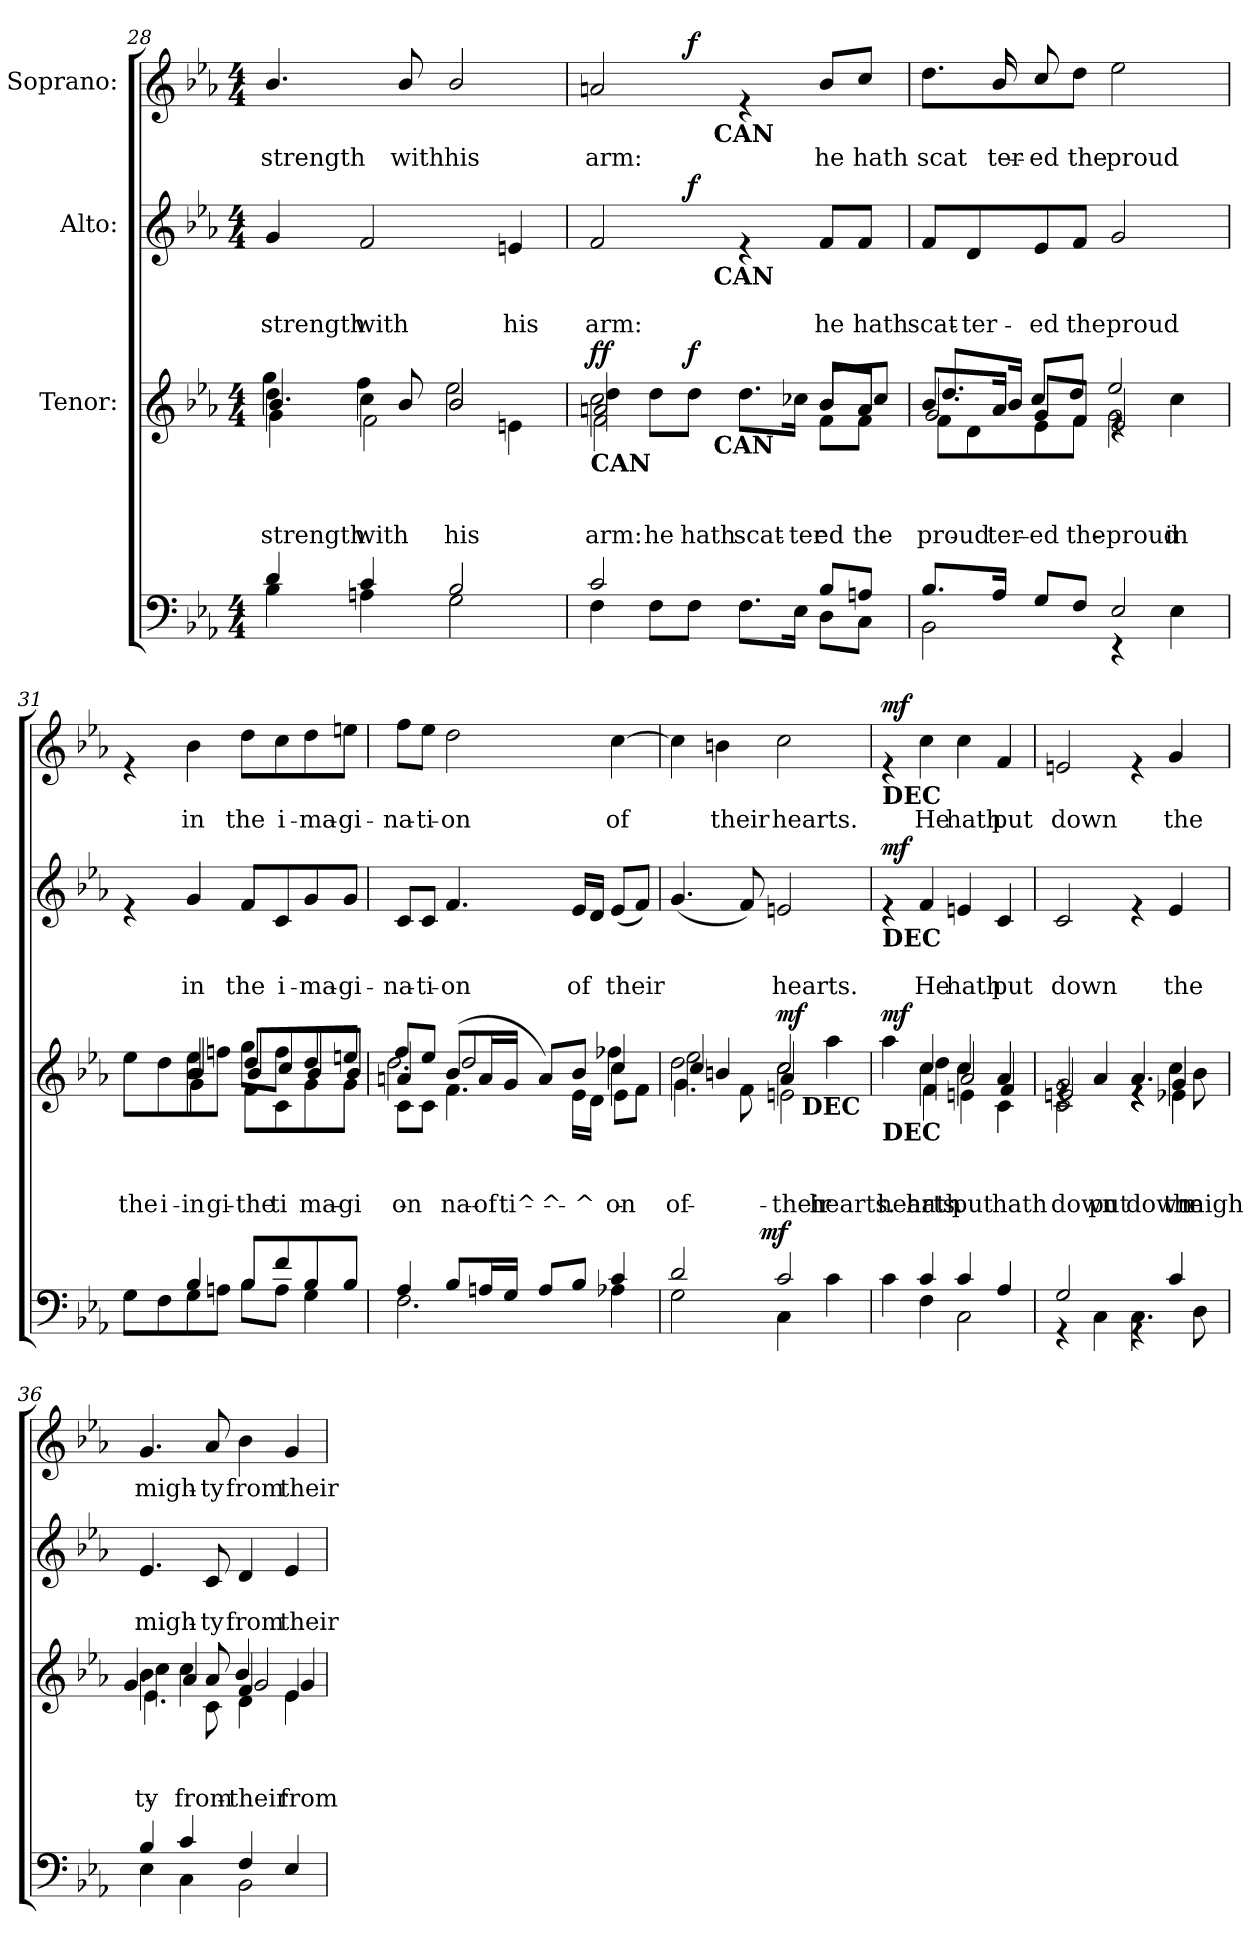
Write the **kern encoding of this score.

**kern	**dynam	**kern	**text	**text	**text	**dynam	**kern	**text	**text	**dynam	**kern	**text	**dynam
*part4	*part4	*part3	*part3	*part3	*part3	*part3	*part2	*part2	*part2	*part2	*part1	*part1	*part1
*staff4	*staff4	*staff3	*staff3	*staff3	*staff3	*staff3	*staff2	*staff2	*staff2	*staff2	*staff1	*staff1	*staff1
*	*	*I"Tenor:	*	*	*	*	*I"Alto:	*	*	*	*I"Soprano:	*	*
*clefF4	*	*clefG2	*	*	*	*	*clefG2	*	*	*	*clefG2	*	*
*k[b-e-a-]	*	*k[b-e-a-]	*	*	*	*	*k[b-e-a-]	*	*	*	*k[b-e-a-]	*	*
*E-:	*	*E-:	*	*	*	*	*E-:	*	*	*	*E-:	*	*
*M4/4	*	*M4/4	*	*	*	*	*M4/4	*	*	*	*M4/4	*	*
=28	=28	=28	=28	=28	=28	=28	=28	=28	=28	=28	=28	=28	=28
*^	*	*	*	*	*	*	*	*	*	*	*	*	*
!	!	!	!	!	!	!LO:LY:b	!	!	!	!	!	!	!	!
*	*	*	*^	*	*	*	*	*	*	*	*	*	*	*
!	!	!	!	!	!	!	!LO:LY:b	!	!	!	!LO:LY:b	!	!	!LO:LY:b	!
*	*	*	*^	*^	*	*	*	*	*	*	*	*	*	*	*
4d/	4B-\	.	4dd\	4gg\	4.b-/	4g\	.	.	strength	.	4g/	.	strength	.	4.b-/	strength	.
!	!	!	!	!	!	!	!	!	!LO:LY:b	!	!	!	!	!	!	!	!
!	!	!	!	!	!	!	!	!	!LO:LY:b	!	!	!	!LO:LY:b	!	!	!	!
4c/	4An\	.	4cc\	4ff\	.	2f\	.	.	with	.	2f/	.	with	.	.	.	.
!	!	!	!	!	!	!	!	!	!	!	!	!	!	!	!	!LO:LY:b	!
.	.	.	.	.	8b-/	.	.	.	.	.	.	.	.	.	8b-/	with	.
!	!	!	!	!	!	!	!	!	!LO:LY:b	!	!	!	!	!	!	!	!
!	!	!	!	!	!	!	!	!	!LO:LY:b	!	!	!	!	!	!	!LO:LY:b	!
2B-/	2G\	.	2b-/	2ee-\	2b-/	.	.	.	his	.	.	.	.	.	2b-/	his	.
!	!	!	!	!	!	!	!	!	!	!	!	!	!LO:LY:b	!	!	!	!
.	.	.	.	.	.	4en\	.	.	.	.	4en/	.	his	.	.	.	.
=29	=29	=29	=29	=29	=29	=29	=29	=29	=29	=29	=29	=29	=29	=29	=29	=29	=29
!	!	!	!LO:TX:b:B:t=CAN	!	!	!	!	!	!	!	!	!	!	!	!	!	!
!	!	!	!	!	!	!	!	!	!LO:LY:b	!	!	!	!	!	!	!	!
!	!	!	!	!	!	!	!	!	!LO:LY:b	!LO:DY:a	!	!	!LO:LY:b	!	!	!LO:LY:b	!
!	!	!	!	!	!	!	!	!	!	!LO:DY:n=1:b	!	!	!	!	!	!	!
*	*	*	*	*	*	*^	*	*	*	*	*^	*	*	*	*^	*	*
*	*	*	*	*	*	*	*	*	*	*	*	*	*^	*	*	*	*	*^	*	*
2c/	4F\	.	2cc\	4dd\	2an/	2f\	4..ryy	.	.	arm:	f f	2f/	4.ryy	4..ryy	.	arm:	.	2an/	4.ryy	4..ryy	arm:	.
!	!	!	!	!	!	!	!	!	!	!LO:LY:b	!	!	!	!	!	!	!	!	!	!	!	!
.	8F\L	.	.	8dd\L	.	.	.	.	.	he	.	.	.	.	.	.	.	.	.	.	.	.
!	!	!	!	!	!	!	!	!	!	!LO:LY:b	!LO:DY:n=2:a	!	!	!	!	!	!LO:DY:a	!	!	!	!	!LO:DY:a
.	8F\J	.	.	8dd\J	.	.	.	.	.	hath	f	.	2ryy	.	.	.	f	.	2ryy	.	.	f
!	!	!	!	!	!	!	!	!	!	!	!	!	!	!	!	!	!	!	!	!LO:TX:b:B:t=CAN	!	!
!	!	!	!	!	!	!	!	!	!	!	!	!	!	!LO:TX:b:B:t=CAN	!	!	!	!	!	!	!	!
!	!	!	!	!	!	!	!LO:TX:b:B:t=CAN	!	!	!	!	!	!	!	!	!	!	!	!	!	!	!
.	.	.	.	.	.	.	2ryy	.	.	.	.	.	.	2ryy	.	.	.	.	.	2ryy	.	.
!	!	!	!	!	!	!	!	!	!	!LO:LY:b	!	!	!	!	!	!	!	!	!	!	!	!
4ryy	8.F\L	.	4ryy	8.dd\L	4ryy	4ryy	.	.	.	scat-	.	4re	.	.	.	.	.	4re	.	.	.	.
!	!	!	!	!	!	!	!	!	!	!LO:LY:b	!	!	!	!	!	!	!	!	!	!	!	!
.	16E-\Jk	.	.	16cc-X\Jk	.	.	.	.	.	-ter-	.	.	.	.	.	.	.	.	.	.	.	.
!	!	!	!	!	!	!	!	!	!	!LO:LY:b	!	!	!	!	!	!	!	!	!	!	!	!
!	!	!	!	!	!	!	!	!	!	!LO:LY:b	!	!	!	!	!	!LO:LY:b	!	!	!	!	!LO:LY:b	!
8B-/L	8D\L	.	8b-/L	8b-/L	8b-/L	8f\L	.	.	.	-ed	.	8f/L	.	.	.	he	.	8b-/L	.	.	he	.
!	!	!	!	!	!	!	!	!	!	!LO:LY:b	!	!	!	!	!	!	!	!	!	!	!	!
!	!	!	!	!	!	!	!	!	!	!LO:LY:b	!	!	!	!	!	!LO:LY:b	!	!	!	!	!LO:LY:b	!
8An/J	8C\J	.	8a/J	8a/J	8cc-/J	8f\J	.	.	.	the	.	8f/J	8ryy	.	.	hath	.	8cc/J	8ryy	.	hath	.
.	.	.	.	.	.	.	16ryy	.	.	.	.	.	.	16ryy	.	.	.	.	.	16ryy	.	.
!!LO:LB:g=z
=30	=30	=30	=30	=30	=30	=30	=30	=30	=30	=30	=30	=30	=30	=30	=30	=30	=30	=30	=30	=30	=30	=30
!	!	!	!	!	!	!	!	!	!	!LO:LY:b	!	!	!	!	!	!	!	!	!	!	!	!
!	!	!	!	!	!	!	!	!	!	!LO:LY:b	!	!	!	!	!	!LO:LY:b	!	!	!	!	!LO:LY:b	!
*	*	*	*	*	*	*v	*v	*	*	*	*	*	*	*	*	*	*	*	*v	*v	*	*
*	*	*	*	*	*	*	*	*	*	*	*v	*v	*v	*	*	*	*	*	*	*
8.B-/L	2BB-\	.	8.b-/L	2g/	8.dd/L	8f\L	.	.	proud	.	8f/L	.	scat-	.	8.dd\L	8.ryy	scat-	.
!	!	!	!	!	!	!	!	!	!	!	!	!	!LO:LY:b	!	!	!	!	!
.	.	.	.	.	.	8d\	.	.	.	.	8d/	.	-ter-	.	.	.	.	.
!	!	!	!	!	!	!	!	!	!LO:LY:b	!	!	!	!	!	!	!	!LO:LY:b	!
16A-/Jk	.	.	16a-/Jk	.	16b-/Jk	.	.	.	-ter-	.	.	.	.	.	8.ryy	16b-/	ter-	.
!	!	!	!	!	!	!	!	!	!LO:LY:b	!	!	!	!LO:LY:b	!	!	!	!LO:LY:b	!
8G/L	.	.	8g/L	.	8cc/L	8e-\	.	.	-ed	.	8e-/	.	-ed	.	.	8cc/	-ed	.
!	!	!	!	!	!	!	!	!	!LO:LY:b	!	!	!	!LO:LY:b	!	!	!	!LO:LY:b	!
8F/J	.	.	8f/J	.	8dd/J	8f\J	.	.	the	.	8f/J	.	the	.	8dd\J	8ryy	-the	.
!	!	!	!	!	!	!	!	!	!LO:LY:b	!	!	!	!LO:LY:b	!	!	!	!LO:LY:b	!
2E-/	4rDD	.	2e-/	4re	2ee-/	2g\	.	.	proud	.	2g/	.	proud	.	2ryy	2ee-\	proud	.
!	!	!	!	!	!	!	!	!	!LO:LY:b	!	!	!	!	!	!	!	!	!
.	4E-\	.	.	4cc\	.	.	.	.	in	.	.	.	.	.	.	.	.	.
*	*	*	*	*	*	*	*	*	*	*	*	*	*	*	*v	*v	*	*
=31	=31	=31	=31	=31	=31	=31	=31	=31	=31	=31	=31	=31	=31	=31	=31	=31	=31
!	!	!	!	!	!	!	!	!	!LO:LY:b	!	!	!	!	!	!	!	!
4ryy	8G\L	.	8ee-\L	4ryy	4ryy	4ryy	.	.	the	.	4re	.	.	.	4re	.	.
!	!	!	!	!	!	!	!	!	!LO:LY:b	!	!	!	!	!	!	!	!
.	8F\	.	8dd\	.	.	.	.	.	i-	.	.	.	.	.	.	.	.
!	!	!	!	!	!	!	!	!	!LO:LY:b	!	!	!	!	!	!	!	!
!	!	!	!	!	!	!	!	!	!LO:LY:b	!	!	!	!LO:LY:b	!	!	!LO:LY:b	!
4B-/	8G\	.	8ee-\	4b-/	4b-/	4g\	.	.	-in	.	4g/	.	in	.	4b-\	in	.
!	!	!	!	!	!	!	!	!	!LO:LY:b	!	!	!	!	!	!	!	!
.	8Ani\J	.	8ffni\J	.	.	.	.	.	-gi-	.	.	.	.	.	.	.	.
!	!	!	!	!	!	!	!	!	!LO:LY:b	!	!	!	!	!	!	!	!
!	!	!	!	!	!	!	!	!	!LO:LY:b	!	!	!	!LO:LY:b	!	!	!LO:LY:b	!
8B-/L	8B-\L	.	8gg\L	8dd/L	8f\L	8b-/L	.	.	the	.	8f/L	.	the	.	8dd\L	the	.
!	!	!	!	!	!	!	!	!	!LO:LY:b	!	!	!	!LO:LY:b	!	!	!LO:LY:b	!
8f/	8A\J	.	8ff\J	8cc/	8c\	8ryy	.	.	-ti-	.	8c/	.	i-	.	8cc\	i-	.
!	!	!	!	!	!	!	!	!	!LO:LY:b	!	!	!	!LO:LY:b	!	!	!LO:LY:b	!
8B-/	4G\	.	4ryy	8dd/	8g\	8b-/	.	.	ma-	.	8g/	.	-ma-	.	8dd\	-ma-	.
!	!	!	!	!	!	!	!	!	!LO:LY:b	!	!	!	!LO:LY:b	!	!	!LO:LY:b	!
8B-/J	.	.	.	8een/J	8g\J	8b-/J	.	.	-gi-	.	8g/J	.	-gi-	.	8een\J	-gi-	.
=32	=32	=32	=32	=32	=32	=32	=32	=32	=32	=32	=32	=32	=32	=32	=32	=32	=32
!	!	!	!	!	!	!	!	!	!LO:LY:b	!	!	!	!	!	!	!	!
!	!	!	!	!	!	!	!	!	!LO:LY:b	!	!	!	!LO:LY:b	!	!	!LO:LY:b	!
4A-/	2.F\	.	4an/	2.dd\	8ff/L	8c\L	.	.	on	.	8c/L	.	-na-	.	8ff\L	-na-	.
!	!	!	!	!	!	!	!	!	!	!	!	!	!LO:LY:b	!	!	!LO:LY:b	!
.	.	.	.	.	8ee-/J	8c\J	.	.	.	.	8c/J	.	-ti-	.	8ee-\J	-ti-	.
!	!	!	!	!	!	!	!	!	!LO:LY:b	!	!	!	!LO:LY:b	!	!	!LO:LY:b	!
8B-/L	.	.	(<8b-/L	.	2dd/	4.f\	.	.	-na-	.	4.f/	.	-on	.	2dd\	-on	.
!	!	!	!	!	!	!	!	!	!LO:LY:b	!	!	!	!	!	!	!	!
16An/L	.	.	16a/L	.	.	.	.	.	-of	.	.	.	.	.	.	.	.
!	!	!	!	!	!	!	!	!	!LO:LY:b	!	!	!	!	!	!	!	!
16G/JJ	.	.	16g/JJ	.	.	.	.	.	ti^-	.	.	.	.	.	.	.	.
!	!	!	!	!	!	!	!	!	!LO:LY:b	!	!	!	!	!	!	!	!
8A/L	.	.	8a/L)	.	.	.	.	.	-^-	.	.	.	.	.	.	.	.
!	!	!	!	!	!	!	!	!	!LO:LY:b	!	!	!	!LO:LY:b	!	!	!	!
8B-/J	.	.	8b-/J	.	.	16e-\LL	.	.	-^	.	16e-/LL	.	of	.	.	.	.
.	.	.	.	.	.	16d\JJ	.	.	.	.	16d/JJ	.	.	.	.	.	.
!	!	!	!	!	!	!	!	!	!LO:LY:b	!	!	!	!LO:LY:b	!	!	!LO:LY:b	!
4c/	4A-X\	.	4cc\	4ff-X\	4cc/	8e-\L	.	.	on	.	(<8e-/L	.	their	.	[>4cc\	of	.
.	.	.	.	.	.	8f\J	.	.	.	.	8f/J)	.	.	.	.	.	.
!!LO:LB:g=z
=33	=33	=33	=33	=33	=33	=33	=33	=33	=33	=33	=33	=33	=33	=33	=33	=33	=33
!	!	!	!	!	!	!	!	!	!LO:LY:b	!	!	!	!	!	!	!	!
*	*^	*	*	*	*	*^	*	*	*	*	*	*	*	*	*	*	*
2d/	2G\	4...ryy	.	2dd\	2ee-\	4cc/	4.g\	2ryy	.	.	of	.	(<4.g/	.	.	.	4cc\]	.	.
!	!	!	!	!	!	!	!	!	!	!	!	!	!	!	!	!	!	!LO:LY:b	!
.	.	.	.	.	.	4bn/	.	.	.	.	.	.	.	.	.	.	4bn\	their	.
.	.	.	.	.	.	.	8f\	.	.	.	.	.	8f/)	.	.	.	.	.	.
!	!	!	!LO:DY:a	!	!	!	!	!	!	!	!	!	!	!	!	!	!	!	!
.	.	2ryy	mf	.	.	.	.	.	.	.	.	.	.	.	.	.	.	.	.
!	!	!	!	!	!	!	!	!	!	!	!LO:LY:b	!	!	!	!	!	!	!	!
!	!	!	!	!	!	!	!	!	!	!	!LO:LY:b	!LO:DY:a	!	!	!LO:LY:b	!	!	!LO:LY:b	!
2c/	4C\	.	.	2cc\	4a-/	2cc/	2en\	8ryy	.	.	their	mf	2en/	.	hearts.	.	2cc\	hearts.	.
!	!	!	!	!	!	!	!	!LO:TX:b:B:t=DEC	!	!	!	!	!	!	!	!	!	!	!
.	.	.	.	.	.	.	.	4.ryy	.	.	.	.	.	.	.	.	.	.	.
!	!	!	!	!	!	!	!	!	!	!	!LO:LY:b	!	!	!	!	!	!	!	!
.	4c\	.	.	.	4aa-\	.	.	.	.	.	hearts.	.	.	.	.	.	.	.	.
.	.	32ryy	.	.	.	.	.	.	.	.	.	.	.	.	.	.	.	.	.
=34	=34	=34	=34	=34	=34	=34	=34	=34	=34	=34	=34	=34	=34	=34	=34	=34	=34	=34	=34
!	!	!	!	!	!	!	!	!	!	!	!	!	!	!	!	!	!LO:TX:b:B:t=DEC	!	!
!	!	!	!	!	!	!	!	!	!	!	!	!	!LO:TX:b:B:t=DEC	!	!	!	!	!	!
!	!	!	!	!LO:TX:b:B:t=DEC	!	!	!	!	!	!	!	!	!	!	!	!	!	!	!
!	!	!	!	!	!	!	!	!	!	!	!LO:LY:b	!LO:DY:a	!	!	!	!LO:DY:a	!	!	!LO:DY:a
*	*v	*v	*	*	*	*	*	*	*	*	*	*	*	*	*	*	*	*	*
*	*	*	*	*	*	*v	*v	*	*	*	*	*	*	*	*	*	*	*
4ryy	4c\	.	4ryy	4aa-\	4ryy	4ryy	.	.	hearts.	mf	4re	.	.	mf	4re	.	mf
!	!	!	!	!	!	!	!	!	!LO:LY:b	!	!	!	!	!	!	!	!
!	!	!	!	!	!	!	!	!	!LO:LY:b	!	!	!	!LO:LY:b	!	!	!LO:LY:b	!
4c/	4F\	.	4cc\	4dd\	4cc/	4f\	.	.	hath	.	4f/	.	He	.	4cc\	He	.
!	!	!	!	!	!	!	!	!	!LO:LY:b	!	!	!	!	!	!	!	!
!	!	!	!	!	!	!	!	!	!LO:LY:b	!	!	!	!LO:LY:b	!	!	!LO:LY:b	!
4c/	2C\	.	4cc\	2a-/	4cc/	4en\	.	.	put	.	4en/	.	hath	.	4cc\	hath	.
!	!	!	!	!	!	!	!	!	!LO:LY:b	!	!	!	!LO:LY:b	!	!	!LO:LY:b	!
4A-/	.	.	4a-/	.	4f/	4c\	.	.	hath	.	4c/	.	put	.	4f/	put	.
=35	=35	=35	=35	=35	=35	=35	=35	=35	=35	=35	=35	=35	=35	=35	=35	=35	=35
!	!	!	!	!	!	!	!	!	!LO:LY:b	!	!	!	!LO:LY:b	!	!	!LO:LY:b	!
2G/	4rGG	.	2g/	4re	2en/	2c\	.	.	down	.	2c/	.	down	.	2en/	down	.
!	!	!	!	!	!	!	!	!	!LO:LY:b	!	!	!	!	!	!	!	!
.	4C\	.	.	4a-/	.	.	.	.	put	.	.	.	.	.	.	.	.
!	!	!	!	!	!	!	!	!	!LO:LY:b	!	!	!	!	!	!	!	!
4rGG	4.C\	.	4re	4.a-/	4re	4re	.	.	down	.	4re	.	.	.	4re	.	.
!	!	!	!	!	!	!	!	!	!LO:LY:b	!	!	!	!LO:LY:b	!	!	!LO:LY:b	!
4c/	.	.	4cc\	.	4g/	4e-X\	.	.	the	.	4e-/	.	the	.	4g/	the	.
!	!	!	!	!	!	!	!	!	!LO:LY:b	!	!	!	!	!	!	!	!
.	8D\	.	.	8b-\	.	.	.	.	migh-	.	.	.	.	.	.	.	.
=36	=36	=36	=36	=36	=36	=36	=36	=36	=36	=36	=36	=36	=36	=36	=36	=36	=36
!	!	!	!	!	!	!	!	!	!LO:LY:b	!	!	!	!	!	!	!	!
!	!	!	!	!	!	!	!	!	!LO:LY:b	!	!	!	!LO:LY:b	!	!	!LO:LY:b	!
4B-/	4E-\	.	4b-\	4cc\	4.g/	4.e-\	.	.	ty	.	4.e-/	.	migh-	.	4.g/	migh-	.
!	!	!	!	!	!	!	!	!	!LO:LY:b	!	!	!	!	!	!	!	!
!	!	!	!	!	!	!	!	!	!LO:LY:b	!	!	!	!	!	!	!	!
4c/	4C\	.	4cc\	4a-/	.	.	.	.	from	.	.	.	.	.	.	.	.
!	!	!	!	!	!	!	!	!	!	!	!	!	!LO:LY:b	!	!	!LO:LY:b	!
.	.	.	.	.	8a-/	8c\	.	.	.	.	8c/	.	-ty	.	8a-/	-ty	.
!	!	!	!	!	!	!	!	!	!LO:LY:b	!	!	!	!	!	!	!	!
!	!	!	!	!	!	!	!	!	!LO:LY:b	!	!	!	!LO:LY:b	!	!	!LO:LY:b	!
4F/	2BB-\	.	4f/	2g/	4b-/	4d\	.	.	their	.	4d/	.	from	.	4b-\	from	.
!	!	!	!	!	!	!	!	!	!LO:LY:b	!	!	!	!LO:LY:b	!	!	!LO:LY:b	!
4E-/	.	.	4e-/	.	4g/	4e-\	.	.	from	.	4e-/	.	their	.	4g/	their	.
*v	*v	*	*	*	*	*	*	*	*	*	*	*	*	*	*	*	*
*	*	*v	*v	*v	*v	*	*	*	*	*	*	*	*	*	*	*
=	=	=	=	=	=	=	=	=	=	=	=	=	=
*-	*-	*-	*-	*-	*-	*-	*-	*-	*-	*-	*-	*-	*-
